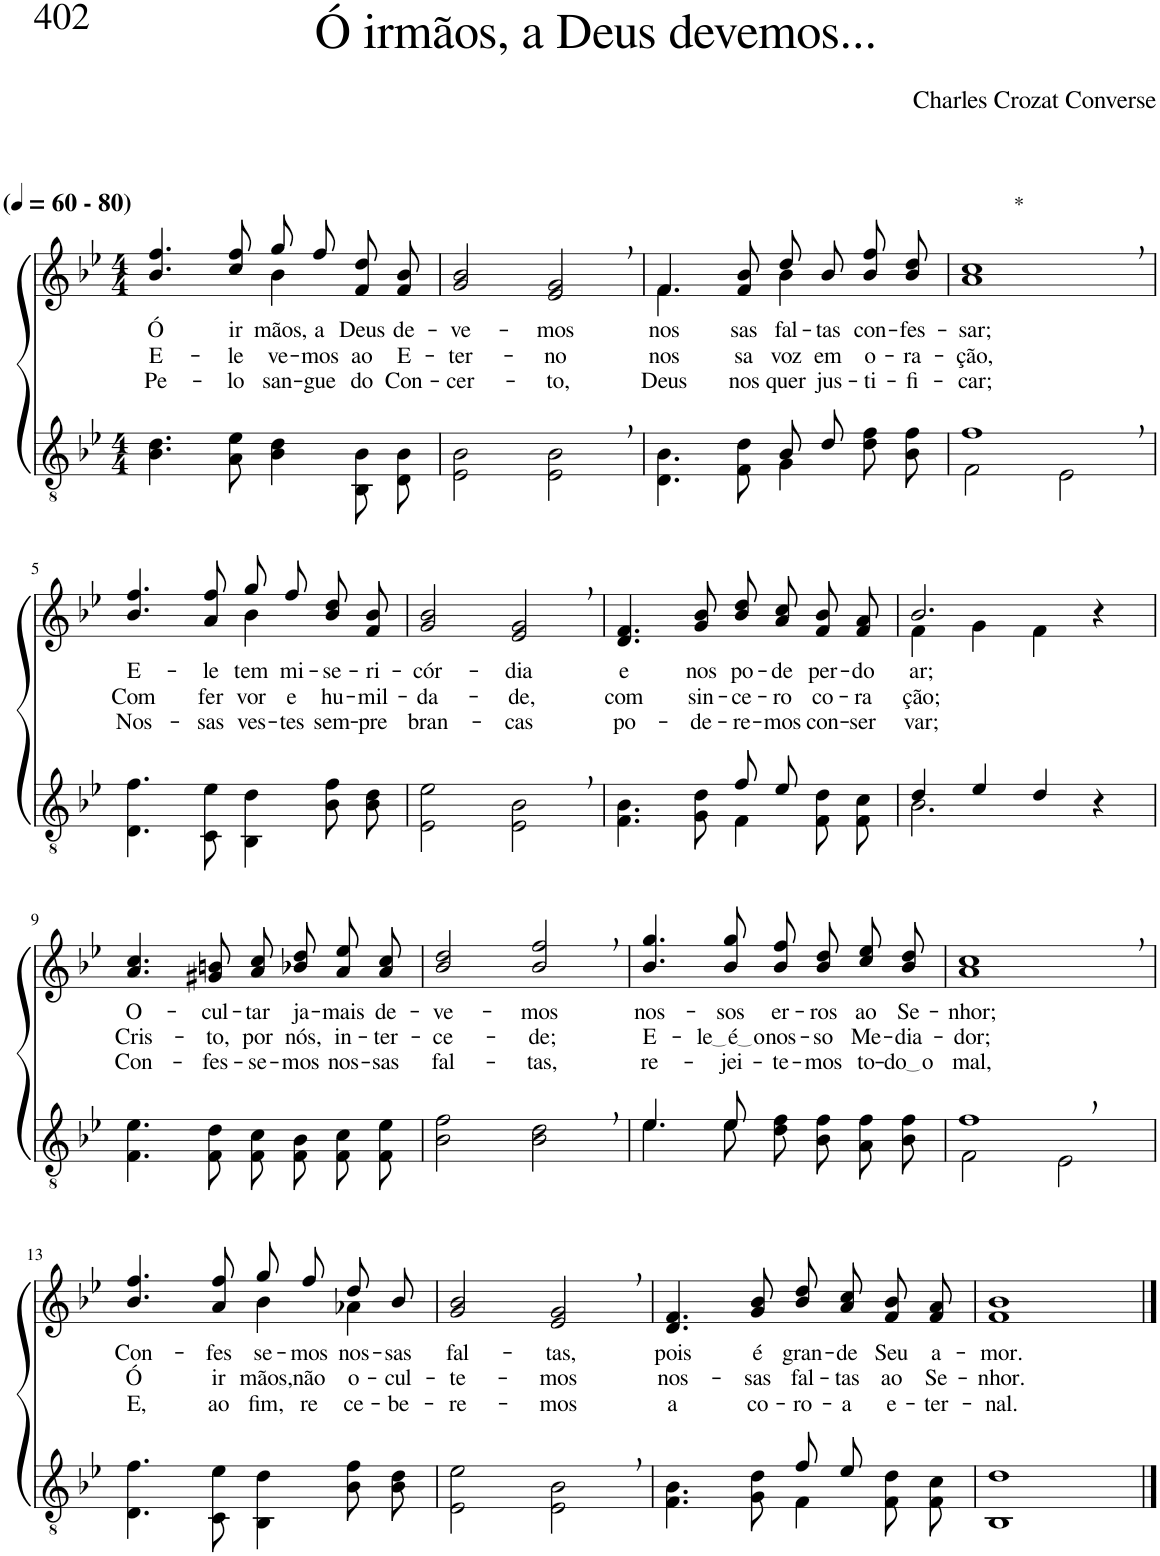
**kern	**kern	**text	**text	**text
*part2	*part1	*part1	*part1	*part1
*staff2	*staff1	*staff1	*staff1	*staff1
*I"Parte III e IV	*I"Parte I e II	*	*	*
*clefGv2	*clefG2	*	*	*
*Trd3c5	*Trd3c5	*	*	*
*k[b-e-]	*k[b-e-]	*	*	*
*M4/4	*M4/4	*	*	*
*MM60	*MM60	*	*	*
=1	=1	=1	=1	=1
!	!LO:TX:a:B:t=(	!	!	!
!	!LO:TX:a:B:t=- 80)	!	!	!
!	!	!LO:LY:b	!LO:LY:b	!LO:LY:b
*	*^	*	*	*
4.B-\ 4.d\	4.b-/ 4.ff/	2ryy	Ó	E-	Pe-
!	!	!	!LO:LY:b	!LO:LY:b	!LO:LY:b
8A\ 8e-\	8cc/ 8ff/	.	ir-	-le-	-lo
!	!	!	!LO:LY:b	!LO:LY:b	!LO:LY:b
4B-\ 4d\	8gg/L	4b-\	-mãos,	-ve-	san-
!	!	!	!LO:LY:b	!LO:LY:b	!LO:LY:b
.	8ff/J	.	a	-mos	-gue
!	!	!	!LO:LY:b	!LO:LY:b	!LO:LY:b
8BB-/ 8B-/L	8f/ 8dd/L	4ryy	Deus	ao	do
!	!	!	!LO:LY:b	!LO:LY:b	!LO:LY:b
8D/ 8B-/J	8f/ 8b-/J	.	de-	E-	Con-
*	*v	*v	*	*	*
=2	=2	=2	=2	=2
!	!	!LO:LY:b	!LO:LY:b	!LO:LY:b
2E-\ 2B-\	2g/ 2b-/	-ve-	-ter-	-cer-
!	!	!LO:LY:b	!LO:LY:b	!LO:LY:b
2E-\, 2B-\,	2e-/, 2g/,	-mos	-no	-to,
=3	=3	=3	=3	=3
*^	*^	*	*	*
!	!	!	!	!LO:LY:b	!LO:LY:b	!LO:LY:b
2ryy	4.D\ 4.B-\	4.f/	4.f\	nos-	nos-	Deus
!	!	!	!	!LO:LY:b	!LO:LY:b	!LO:LY:b
.	8F\ 8d\	8f/ 8b-/	8ryy	-sas	-sa	nos
!	!	!	!	!LO:LY:b	!LO:LY:b	!LO:LY:b
8B-/L	4G\	8dd/L	4b-\	fal-	voz	quer
!	!	!	!	!LO:LY:b	!LO:LY:b	!LO:LY:b
8d/J	.	8b-/J	.	-tas	em	jus-
!	!	!	!	!LO:LY:b	!LO:LY:b	!LO:LY:b
4ryy	8d\ 8f\L	8b-\ 8ff\L	4ryy	con-	o-	-ti-
!	!	!	!	!LO:LY:b	!LO:LY:b	!LO:LY:b
.	8B-\ 8f\J	8b-\ 8dd\J	.	-fes-	-ra-	-fi-
*	*	*v	*v	*	*	*
=4	=4	=4	=4	=4	=4
!	!	!LO:TX:a:t=*	!	!	!
!	!	!	!LO:LY:b	!LO:LY:b	!LO:LY:b
1f,	2F\	1a, 1cc,	-sar;	-ção,	-car;
.	2E-\	.	.	.	.
!!LO:LB:g=z
=5	=5	=5	=5	=5	=5
!	!	!	!LO:LY:b	!LO:LY:b	!LO:LY:b
*v	*v	*^	*	*	*
4.D\ 4.f\	4.b-/ 4.ff/	2ryy	E-	Com	Nos-
!	!	!	!LO:LY:b	!LO:LY:b	!LO:LY:b
8C\ 8e-\	8a/ 8ff/	.	-le	fer-	-sas
!	!	!	!LO:LY:b	!LO:LY:b	!LO:LY:b
4BB-\ 4d\	8gg/L	4b-\	tem	-vor	ves-
!	!	!	!LO:LY:b	!LO:LY:b	!LO:LY:b
.	8ff/J	.	mi-	e	-tes
!	!	!	!LO:LY:b	!LO:LY:b	!LO:LY:b
8B-\ 8f\L	8b-\ 8dd\L	4ryy	-se-	hu-	sem-
!	!	!	!LO:LY:b	!LO:LY:b	!LO:LY:b
8B-\ 8d\J	8f\ 8b-\J	.	-ri-	-mil-	-pre
*	*v	*v	*	*	*
=6	=6	=6	=6	=6
!	!	!LO:LY:b	!LO:LY:b	!LO:LY:b
2E-\ 2e-\	2g/ 2b-/	-cór-	-da-	bran-
!	!	!LO:LY:b	!LO:LY:b	!LO:LY:b
2E-\, 2B-\,	2e-/, 2g/,	-dia	-de,	-cas
=7	=7	=7	=7	=7
*^	*	*	*	*
!	!	!	!LO:LY:b	!LO:LY:b	!LO:LY:b
2ryy	4.F\ 4.B-\	4.d/ 4.f/	e	com	po-
!	!	!	!LO:LY:b	!LO:LY:b	!LO:LY:b
.	8G\ 8d\	8g/ 8b-/	nos	sin-	-de-
!	!	!	!LO:LY:b	!LO:LY:b	!LO:LY:b
8f/L	4F\	8b-\ 8dd\L	po-	-ce-	-re-
!	!	!	!LO:LY:b	!LO:LY:b	!LO:LY:b
8e-/J	.	8a\ 8cc\J	-de	-ro	-mos
!	!	!	!LO:LY:b	!LO:LY:b	!LO:LY:b
4ryy	8F/ 8d/L	8f/ 8b-/L	per-	co-	con-
!	!	!	!LO:LY:b	!LO:LY:b	!LO:LY:b
.	8F/ 8c/J	8f/ 8a/J	-do-	-ra-	-ser-
=8	=8	=8	=8	=8	=8
*	*	*^	*	*	*
!	!	!	!	!LO:LY:b	!LO:LY:b	!LO:LY:b
4d/	2.B-\	2.b-/	4f\	-ar;	-ção;	-var;
4e-/	.	.	4g\	.	.	.
4d/	.	.	4f\	.	.	.
4r	4ryy	4r	4ryy	.	.	.
!!LO:LB:g=z
=9	=9	=9	=9	=9	=9	=9
!	!	!	!	!LO:LY:b	!LO:LY:b	!LO:LY:b
*v	*v	*	*	*	*	*
*	*v	*v	*	*	*
4.F\ 4.e-\	4.a/ 4.cc/	O-	Cris-	Con-
!	!	!LO:LY:b	!LO:LY:b	!LO:LY:b
8F\ 8d\	8g#X/ 8bn/	-cul-	-to,	-fes-
!	!	!LO:LY:b	!LO:LY:b	!LO:LY:b
8F/ 8c/L	8a\ 8cc\L	-tar	por	-se-
!	!	!LO:LY:b	!LO:LY:b	!LO:LY:b
8F/ 8B-/J	8b-X\ 8dd\J	ja-	nós,	-mos
!	!	!LO:LY:b	!LO:LY:b	!LO:LY:b
8F\ 8c\L	8a\ 8ee-\L	-mais	in-	nos-
!	!	!LO:LY:b	!LO:LY:b	!LO:LY:b
8F\ 8e-\J	8a\ 8cc\J	de-	-ter-	-sas
=10	=10	=10	=10	=10
!	!	!LO:LY:b	!LO:LY:b	!LO:LY:b
2B-\ 2f\	2b-/ 2dd/	-ve-	-ce-	fal-
!	!	!LO:LY:b	!LO:LY:b	!LO:LY:b
2B-\, 2d\,	2b-/, 2ff/,	-mos	-de;	-tas,
=11	=11	=11	=11	=11
*^	*	*	*	*
!	!	!	!LO:LY:b	!LO:LY:b	!LO:LY:b
4.e-/	4.e-\	4.b-/ 4.gg/	nos-	E-	re-
!	!	!	!LO:LY:b	!LO:LY:b	!LO:LY:b
8e-/	8e-\	8b-/ 8gg/	-sos	le é o	-jei-
!	!	!	!LO:LY:b	!LO:LY:b	!LO:LY:b
2ryy	8d\ 8f\L	8b-\ 8ff\L	er-	nos-	-te-
!	!	!	!LO:LY:b	!LO:LY:b	!LO:LY:b
.	8B-\ 8f\J	8b-\ 8dd\J	-ros	-so	-mos
!	!	!	!LO:LY:b	!LO:LY:b	!LO:LY:b
.	8A\ 8f\L	8cc\ 8ee-\L	ao	Me-	to-
!	!	!	!LO:LY:b	!LO:LY:b	!LO:LY:b
.	8B-\ 8f\J	8b-\ 8dd\J	Se-	-dia-	do o
=12	=12	=12	=12	=12	=12
!	!	!	!LO:LY:b	!LO:LY:b	!LO:LY:b
1f,	2F\	1a, 1cc,	-nhor;	-dor;	mal,
.	2E-\	.	.	.	.
!!LO:LB:g=z
=13	=13	=13	=13	=13	=13
!	!	!	!LO:LY:b	!LO:LY:b	!LO:LY:b
*v	*v	*^	*	*	*
4.D\ 4.f\	4.b-/ 4.ff/	2ryy	Con-	Ó	E,
!	!	!	!LO:LY:b	!LO:LY:b	!LO:LY:b
8C\ 8e-\	8a/ 8ff/	.	-fes-	ir-	ao
!	!	!	!LO:LY:b	!LO:LY:b	!LO:LY:b
4BB-\ 4d\	8gg/L	4b-\	-se-	-mãos,	fim,
!	!	!	!LO:LY:b	!LO:LY:b	!LO:LY:b
.	8ff/J	.	-mos	não	re-
!	!	!	!LO:LY:b	!LO:LY:b	!LO:LY:b
8B-\ 8f\L	8dd/L	4a-X\	nos-	o-	-ce-
!	!	!	!LO:LY:b	!LO:LY:b	!LO:LY:b
8B-\ 8d\J	8b-/J	.	-sas	-cul-	-be-
*	*v	*v	*	*	*
=14	=14	=14	=14	=14
!	!	!LO:LY:b	!LO:LY:b	!LO:LY:b
2E-\ 2e-\	2g/ 2b-/	fal-	-te-	-re-
!	!	!LO:LY:b	!LO:LY:b	!LO:LY:b
2E-\, 2B-\,	2e-/, 2g/,	-tas,	-mos	-mos
=15	=15	=15	=15	=15
*^	*	*	*	*
!	!	!	!LO:LY:b	!LO:LY:b	!LO:LY:b
2ryy	4.F\ 4.B-\	4.d/ 4.f/	pois	nos-	a
!	!	!	!LO:LY:b	!LO:LY:b	!LO:LY:b
.	8G\ 8d\	8g/ 8b-/	é	-sas	co-
!	!	!	!LO:LY:b	!LO:LY:b	!LO:LY:b
8f/L	4F\	8b-\ 8dd\L	gran-	fal-	-ro-
!	!	!	!LO:LY:b	!LO:LY:b	!LO:LY:b
8e-/J	.	8a\ 8cc\J	-de	-tas	-a
!	!	!	!LO:LY:b	!LO:LY:b	!LO:LY:b
4ryy	8F/ 8d/L	8f/ 8b-/L	Seu	ao	e-
!	!	!	!LO:LY:b	!LO:LY:b	!LO:LY:b
.	8F/ 8c/J	8f/ 8a/J	a-	Se-	-ter-
=16	=16	=16	=16	=16	=16
!	!	!	!LO:LY:b	!LO:LY:b	!LO:LY:b
*v	*v	*	*	*	*
1BB- 1d	1f 1b-	-mor.	-nhor.	-nal.
==	==	==	==	==
*-	*-	*-	*-	*-
